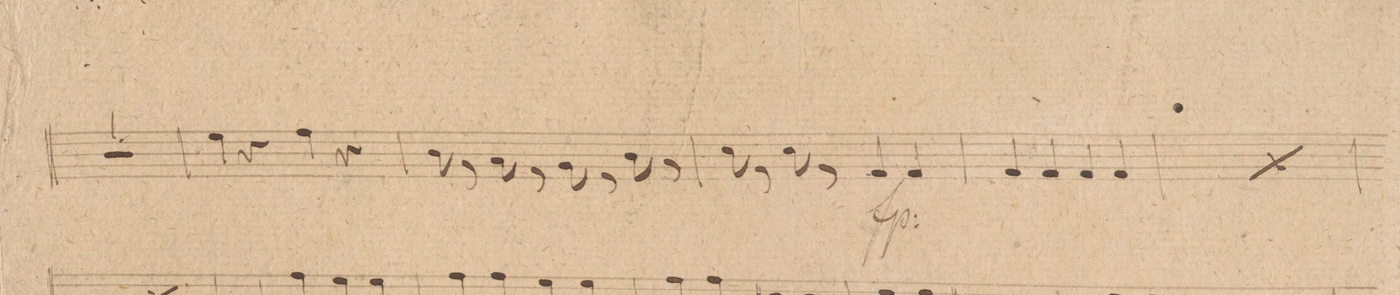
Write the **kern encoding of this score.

**kern	**dynam
*I"Baſso.	*
*clefF4	*
*k[f#c#g#]	*
*met(c|)	*
*M2/2	*
1r	.
=51	=51
4G#\	.
4r	.
4A\	.
4r	.
=52	=52
8D\	.
8r	.
8C#\	.
8r	.
8BB\	.
8r	.
8D\	.
8r	.
=53	=53
8E\	.
8r	.
8E\	.
8r	.
4AA/	fp
4AA/	.
=54	=54
4AA/	.
4AA/	.
4AA/	.
4AA/	.
=55	=55
*rep	*
4AA/	.
4AA/	.
4AA/	.
4AA/	.
*Xrep	*
=56	=56
*-	*-
